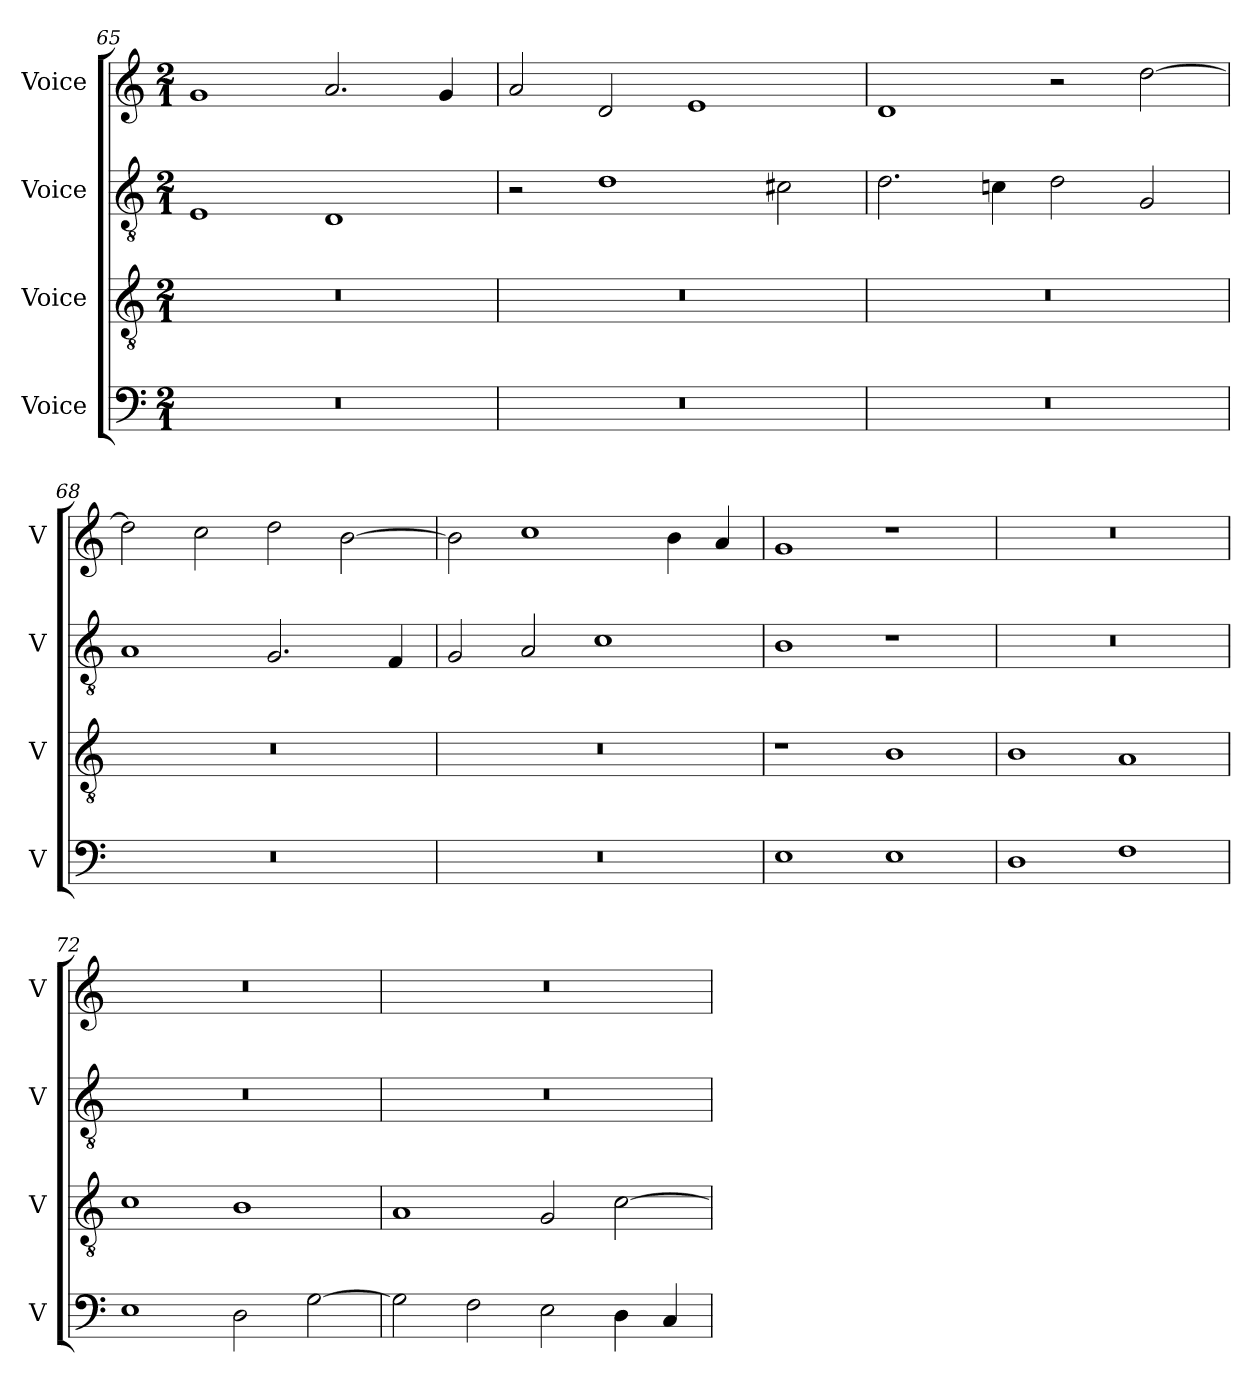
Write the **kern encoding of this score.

**kern	**kern	**kern	**kern
*part4	*part3	*part2	*part1
*staff4	*staff3	*staff2	*staff1
*I"Voice	*I"Voice	*I"Voice	*I"Voice
*I'V	*I'V	*I'V	*I'V
*clefF4	*clefGv2	*clefGv2	*clefG2
*k[]	*k[]	*k[]	*k[]
*M2/1	*M2/1	*M2/1	*M2/1
=65	=65	=65	=65
0r	0r	1E	1g
.	.	1D	2.a/
.	.	.	4g/
=66	=66	=66	=66
0r	0r	2r	2a/
.	.	1d	2d/
.	.	.	1e
.	.	2c#X\	.
!!LO:LB:g=z
=67	=67	=67	=67
0r	0r	2.d\	1d
.	.	4cn\	.
.	.	2d\	2r
.	.	2G/	[2dd\
=68	=68	=68	=68
0r	0r	1A	2dd\]
.	.	.	2cc\
.	.	2.G/	2dd\
.	.	.	[2b\
.	.	4F/	.
=69	=69	=69	=69
0r	0r	2G/	2b\]
.	.	2A/	1cc
.	.	1c	.
.	.	.	4b\
.	.	.	4a/
=70	=70	=70	=70
1E	1r	1B	1g
1E	1B	1r	1r
!!LO:LB:g=z
=71	=71	=71	=71
1D	1B	0r	0r
1F	1A	.	.
=72	=72	=72	=72
1E	1c	0r	0r
2D\	1B	.	.
[2G\	.	.	.
=73	=73	=73	=73
2G\]	1A	0r	0r
2F\	.	.	.
2E\	2G/	.	.
4D\	[2c\	.	.
4C/	.	.	.
=	=	=	=
*-	*-	*-	*-
